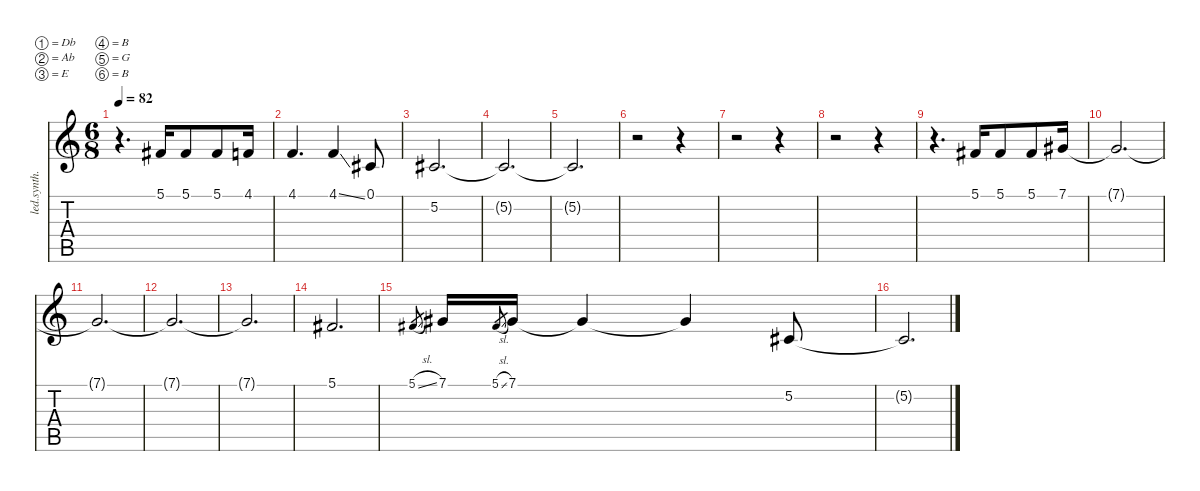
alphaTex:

\defaultSystemsLayout 4
\hideDynamics
\bracketExtendMode nobrackets
\otherSystemsTrackNameOrientation horizontal
\track ("Lead Voice" "led.synth.") {instrument lead2sawtooth}
\staff {score tabs}
\tuning (Db4 Ab3 E3 B2 G2 B1)
\ts (6 8)
\tempo 82
\clef g2
\ks c
r.4{d dy f beam Down} 5.1{acc #}.16{beam Up} 5.1{acc #}.8{beam Up} 5.1{acc #}.8{beam Up} 4.1.16{beam Up} |
4.1.4{d beam Up} 4.1{ss}.4{beam Up} 0.1{acc #}.8{beam Up} |
5.2{acc #}.2{d beam Up} |
5.2{t acc #}.2{d beam Up} |
5.2{t acc #}.2{d beam Up} |
r.2{beam Down} r.4{beam Down} |
r.2{beam Down} r.4{beam Down} |
r.2{beam Down} r.4{beam Down} |
r.4{d beam Down} 5.1{acc #}.16{beam Up} 5.1{acc #}.8{beam Up} 5.1{acc #}.8{beam Up} 7.1{acc #}.16{beam Up} |
7.1{t acc #}.2{d beam Up} |
7.1{t acc #}.2{d beam Up} |
7.1{t acc #}.2{d beam Up} |
7.1{t acc #}.2{d beam Up} |
5.1{acc #}.2{d beam Up} |
5.1{sl acc #}.8{gr dy mf beam Up} 7.1{acc #}.16{dy f beam Up} 5.1{sl acc #}.8{gr dy mf beam Up} 7.1{acc #}.16{dy f beam Up} 7.1{t acc #}.4{beam Up} 7.1{t acc #}.4{beam Up} 5.2{acc #}.8{beam Up} |
5.2{t acc #}.2{d beam Up}
